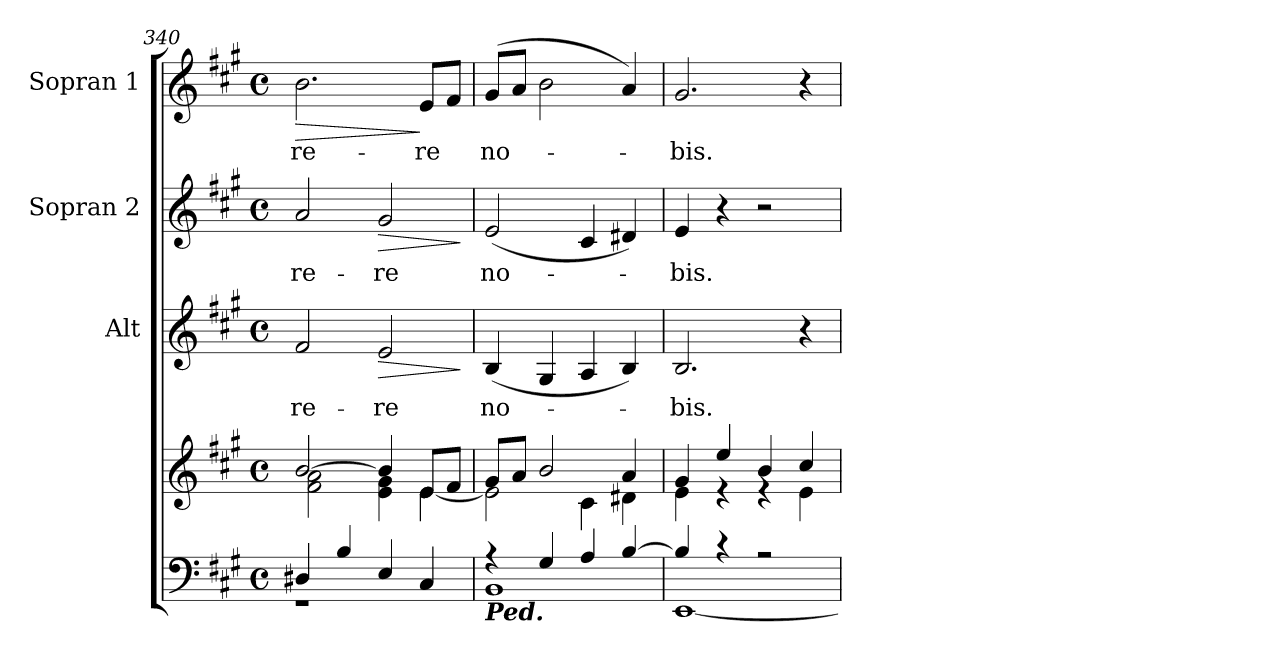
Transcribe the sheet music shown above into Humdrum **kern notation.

**kern	**kern	**kern	**text	**dynam	**kern	**text	**dynam	**kern	**text	**dynam
*part4	*part4	*part3	*part3	*part3	*part2	*part2	*part2	*part1	*part1	*part1
*staff5	*staff4	*staff3	*staff3	*staff3	*staff2	*staff2	*staff2	*staff1	*staff1	*staff1
*	*	*I"Alt	*	*	*I"Sopran 2	*	*	*I"Sopran 1	*	*
*	*	*I'A.	*	*	*I'S. 2	*	*	*I'S. 1	*	*
*clefF4	*clefG2	*clefG2	*	*	*clefG2	*	*	*clefG2	*	*
*k[f#c#g#]	*k[f#c#g#]	*k[f#c#g#]	*	*	*k[f#c#g#]	*	*	*k[f#c#g#]	*	*
*A:	*A:	*A:	*	*	*A:	*	*	*A:	*	*
*M4/4	*M4/4	*M4/4	*	*	*M4/4	*	*	*M4/4	*	*
*met(c)	*met(c)	*met(c)	*	*	*met(c)	*	*	*met(c)	*	*
=340	=340	=340	=340	=340	=340	=340	=340	=340	=340	=340
*^	*^	*	*	*	*	*	*	*	*	*
!	!	!	!	!	!LO:LY:b	!	!	!LO:LY:b	!	!	!LO:LY:b	!LO:HP:b
4D#X/	1rGG	[>2b/	2f#\ 2a\	2f#/	-re-	.	2a/	-re-	.	2.b\	-re-	>
4B/	.	.	.	.	.	.	.	.	.	.	.	.
!	!	!	!	!	!LO:LY:b	!LO:HP:b	!	!LO:LY:b	!LO:HP:b	!	!	!
4E/	.	4b/]	4e\ 4g#\	2e/	-re	>	2g#/	-re	>	.	.	.
!	!	!	!	!	!	!	!	!	!	!	!LO:LY:b	!
4C#/	.	8e/L	[<4e\	.	.	.	.	.	.	8e/L	-re	]
.	.	8f#/J	.	.	.	.	.	.	.	8f#/J	.	.
*v	*v	*	*	*	*	*	*	*	*	*	*	*
*	*v	*v	*	*	*	*	*	*	*	*	*
.	.	.	.	]	.	.	]	.	.	.
!!LO:LB:g=z
=341	=341	=341	=341	=341	=341	=341	=341	=341	=341	=341
*^	*^	*	*	*	*	*	*	*	*	*
!LO:TX:b:Bi:t=Ped.	!	!	!	!	!	!	!	!	!	!	!	!
!	!	!	!	!	!LO:LY:b	!	!	!LO:LY:b	!	!	!LO:LY:b	!
4rA	1BB	8g#/L	2e\]	(4B/	no-	.	(<2e/	no-	.	(>8g#/L	no-	.
.	.	8a/J	.	.	.	.	.	.	.	8a/J	.	.
4G#/	.	2b/	.	4G#/	.	.	.	.	.	2b\	.	.
4A/	.	.	4c#\	4A/	.	.	4c#/	.	.	.	.	.
[>4B/	.	4a/	4d#X\	4B/)	.	.	4d#X/)	.	.	4a/)	.	.
=342	=342	=342	=342	=342	=342	=342	=342	=342	=342	=342	=342	=342
!	!	!	!	!	!LO:LY:b	!	!	!LO:LY:b	!	!	!LO:LY:b	!
4B/]	[<1EE	4g#/	4e\	2.B/	-bis.	.	4e/	-bis.	.	2.g#/	-bis.	.
4rB	.	4ee/	4rd	.	.	.	4r	.	.	.	.	.
2rA	.	4b/	4rd	.	.	.	2r	.	.	.	.	.
.	.	4cc#/	4e\	4r	.	.	.	.	.	4r	.	.
*v	*v	*	*	*	*	*	*	*	*	*	*	*
*	*v	*v	*	*	*	*	*	*	*	*	*
=	=	=	=	=	=	=	=	=	=	=
*-	*-	*-	*-	*-	*-	*-	*-	*-	*-	*-
